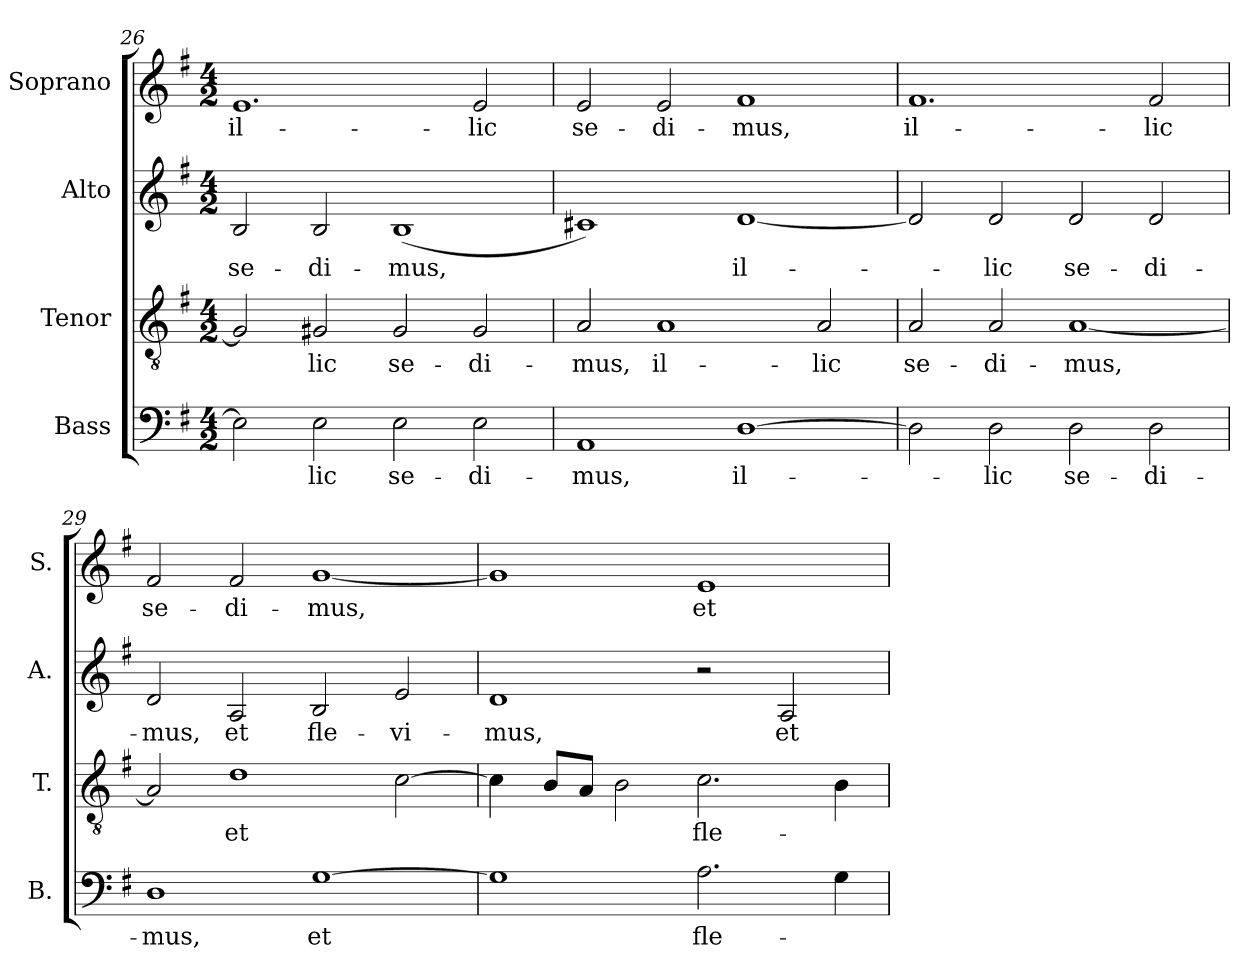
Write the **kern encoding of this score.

**kern	**text	**kern	**text	**kern	**text	**kern	**text
*part4	*part4	*part3	*part3	*part2	*part2	*part1	*part1
*staff4	*staff4	*staff3	*staff3	*staff2	*staff2	*staff1	*staff1
*I"Bass	*	*I"Tenor	*	*I"Alto	*	*I"Soprano	*
*I'B.	*	*I'T.	*	*I'A.	*	*I'S.	*
*clefF4	*	*clefGv2	*	*clefG2	*	*clefG2	*
*	*	*ITrd7c12	*	*	*	*	*
*k[f#]	*	*k[f#]	*	*k[f#]	*	*k[f#]	*
*G:	*	*G:	*	*G:	*	*G:	*
*M4/2	*	*M4/2	*	*M4/2	*	*M4/2	*
=26	=26	=26	=26	=26	=26	=26	=26
!	!	!	!	!	!LO:LY:b:color=#000000	!	!
!	!	!	!	!	!	!	!LO:LY:b:color=#000000
2Ei\]	.	2GG#i/]	.	2Bi/	se-	1.ei	il-
!	!LO:LY:b:color=#000000	!	!	!	!	!	!
!	!	!	!LO:LY:b:color=#000000	!	!	!	!
!	!	!	!	!	!LO:LY:b:color=#000000	!	!
2Ei\	-lic	2GG#Xi/	-lic	2Bi/	-di-	.	.
!	!LO:LY:b:color=#000000	!	!	!	!	!	!
!	!	!	!LO:LY:b:color=#000000	!	!	!	!
!	!	!	!	!	!LO:LY:b:color=#000000	!	!
2Ei\	se-	2GG#i/	se-	(1Bi	-mus,	.	.
!	!LO:LY:b:color=#000000	!	!	!	!	!	!
!	!	!	!LO:LY:b:color=#000000	!	!	!	!
!	!	!	!	!	!	!	!LO:LY:b:color=#000000
2Ei\	-di-	2GG#i/	-di-	.	.	2ei/	-lic
=27	=27	=27	=27	=27	=27	=27	=27
!	!LO:LY:b:color=#000000	!	!	!	!	!	!
!	!	!	!LO:LY:b:color=#000000	!	!	!	!
!	!	!	!	!	!	!	!LO:LY:b:color=#000000
1AAi	-mus,	2AAi/	-mus,	1c#Xi)	.	2ei/	se-
!	!	!	!LO:LY:b:color=#000000	!	!	!	!
!	!	!	!	!	!	!	!LO:LY:b:color=#000000
.	.	1AAi	il-	.	.	2ei/	-di-
!	!LO:LY:b:color=#000000	!	!	!	!	!	!
!	!	!	!	!	!LO:LY:b:color=#000000	!	!
!	!	!	!	!	!	!	!LO:LY:b:color=#000000
[1Di	il-	.	.	[1di	il-	1f#i	-mus,
!	!	!	!LO:LY:b:color=#000000	!	!	!	!
.	.	2AAi/	-lic	.	.	.	.
=28	=28	=28	=28	=28	=28	=28	=28
!	!	!	!LO:LY:b:color=#000000	!	!	!	!
!	!	!	!	!	!	!	!LO:LY:b:color=#000000
2Di\]	.	2AAi/	se-	2di/]	.	1.f#i	il-
!	!LO:LY:b:color=#000000	!	!	!	!	!	!
!	!	!	!LO:LY:b:color=#000000	!	!	!	!
!	!	!	!	!	!LO:LY:b:color=#000000	!	!
2Di\	-lic	2AAi/	-di-	2di/	-lic	.	.
!	!LO:LY:b:color=#000000	!	!	!	!	!	!
!	!	!	!LO:LY:b:color=#000000	!	!	!	!
!	!	!	!	!	!LO:LY:b:color=#000000	!	!
2Di\	se-	[1AAi	-mus,	2di/	se-	.	.
!	!LO:LY:b:color=#000000	!	!	!	!	!	!
!	!	!	!	!	!LO:LY:b:color=#000000	!	!
!	!	!	!	!	!	!	!LO:LY:b:color=#000000
2Di\	-di-	.	.	2di/	-di-	2f#i/	-lic
=29	=29	=29	=29	=29	=29	=29	=29
!	!LO:LY:b:color=#000000	!	!	!	!	!	!
!	!	!	!	!	!LO:LY:b:color=#000000	!	!
!	!	!	!	!	!	!	!LO:LY:b:color=#000000
1Di	-mus,	2AAi/]	.	2di/	-mus,	2f#i/	se-
!	!	!	!LO:LY:b:color=#000000	!	!	!	!
!	!	!	!	!	!LO:LY:b:color=#000000	!	!
!	!	!	!	!	!	!	!LO:LY:b:color=#000000
.	.	1Di	et	2Ai/	et	2f#i/	-di-
!	!LO:LY:b:color=#000000	!	!	!	!	!	!
!	!	!	!	!	!LO:LY:b:color=#000000	!	!
!	!	!	!	!	!	!	!LO:LY:b:color=#000000
[1Gi	et	.	.	2Bi/	fle-	[1gi	-mus,
!	!	!	!	!	!LO:LY:b:color=#000000	!	!
.	.	[2Ci\	.	2ei/	-vi-	.	.
!!LO:LB:g=z
=30	=30	=30	=30	=30	=30	=30	=30
!	!	!	!	!	!LO:LY:b:color=#000000	!	!
1Gi]	.	4Ci\]	.	1di	-mus,	1gi]	.
.	.	8BBi/L	.	.	.	.	.
.	.	8AAi/J	.	.	.	.	.
.	.	2BBi\	.	.	.	.	.
!	!LO:LY:b:color=#000000	!	!	!	!	!	!
!	!	!	!LO:LY:b:color=#000000	!	!	!	!
!	!	!	!	!	!	!	!LO:LY:b:color=#000000
2.Ai\	fle-	2.Ci\	fle-	2r	.	1ei	et
!	!	!	!	!	!LO:LY:b:color=#000000	!	!
.	.	.	.	2Ai/	et	.	.
4Gi\	.	4BBi\	.	.	.	.	.
=	=	=	=	=	=	=	=
*-	*-	*-	*-	*-	*-	*-	*-
